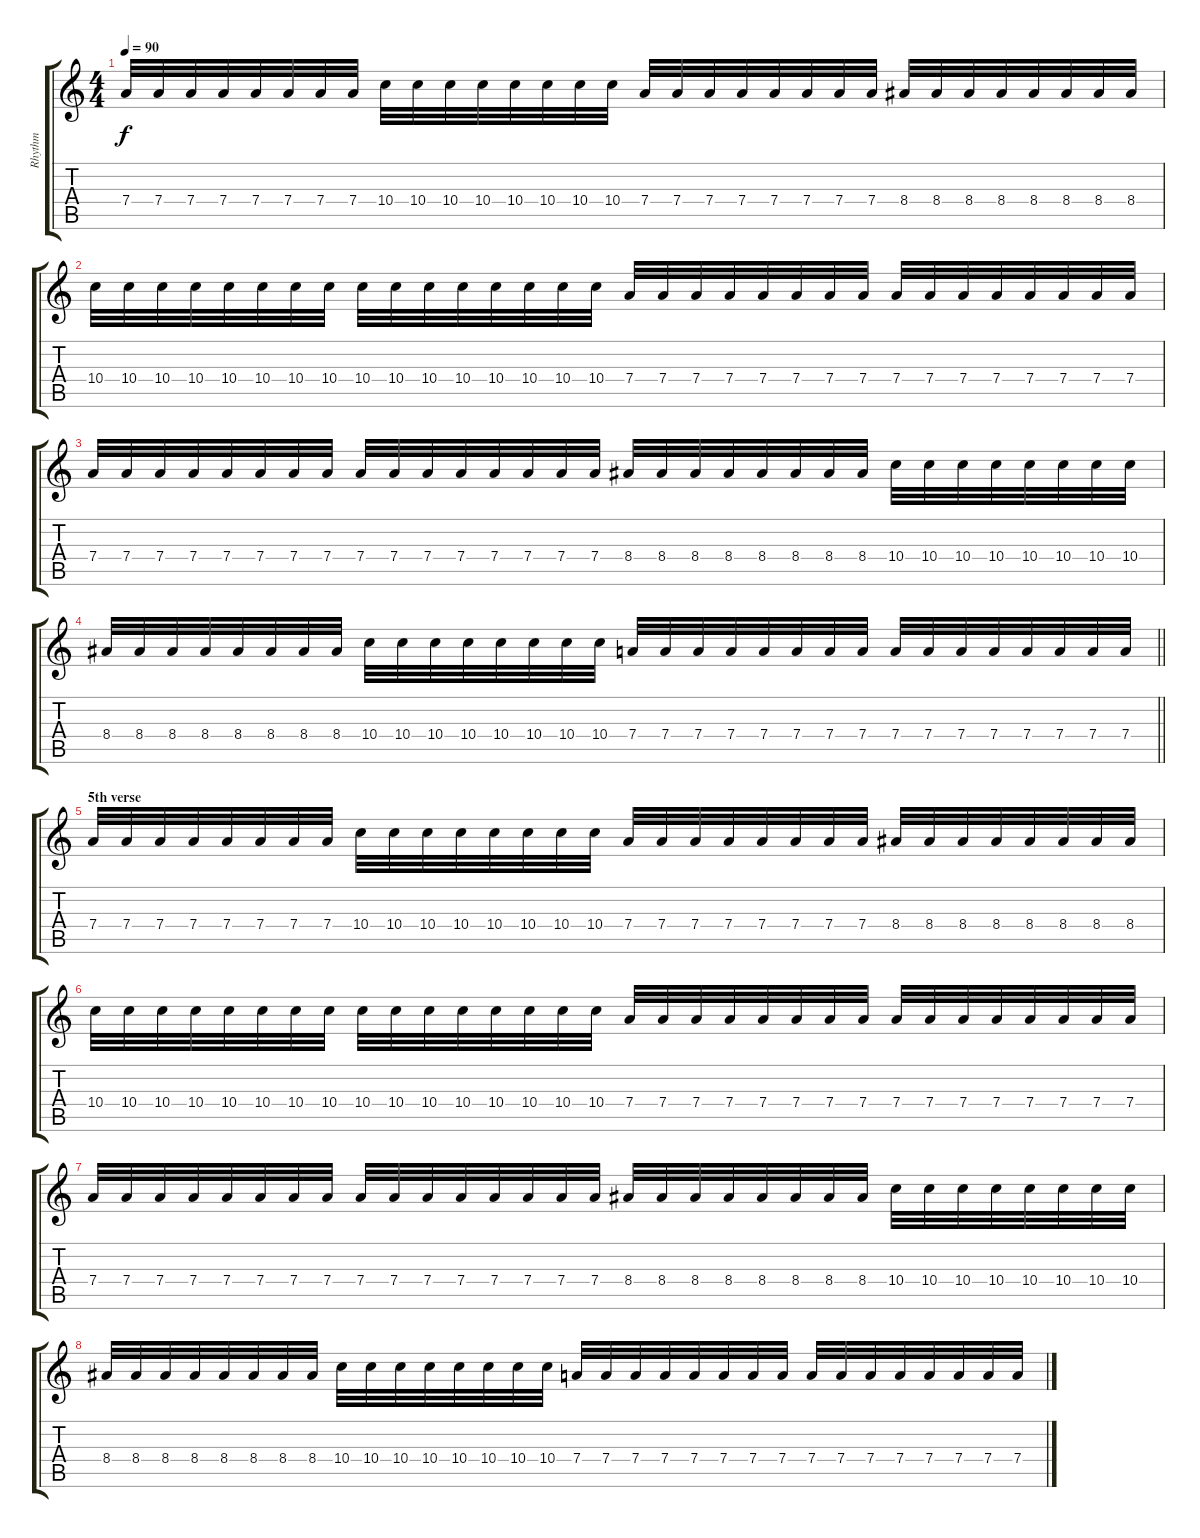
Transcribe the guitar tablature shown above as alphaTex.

\track ("Rhythm" "Rhythm") {instrument distortionguitar}
\staff {score tabs}
\tuning (E4 B3 G3 D3 A2 E2) {hide}
\ts (4 4)
\tempo 90
\clef g2
\ks c
7.4.32{dy f} 7.4.32 7.4.32 7.4.32 7.4.32 7.4.32 7.4.32 7.4.32 10.4.32 10.4.32 10.4.32 10.4.32 10.4.32 10.4.32 10.4.32 10.4.32 7.4.32 7.4.32 7.4.32 7.4.32 7.4.32 7.4.32 7.4.32 7.4.32 8.4.32 8.4.32 8.4.32 8.4.32 8.4.32 8.4.32 8.4.32 8.4.32 |
10.4.32 10.4.32 10.4.32 10.4.32 10.4.32 10.4.32 10.4.32 10.4.32 10.4.32 10.4.32 10.4.32 10.4.32 10.4.32 10.4.32 10.4.32 10.4.32 7.4.32 7.4.32 7.4.32 7.4.32 7.4.32 7.4.32 7.4.32 7.4.32 7.4.32 7.4.32 7.4.32 7.4.32 7.4.32 7.4.32 7.4.32 7.4.32 |
7.4.32 7.4.32 7.4.32 7.4.32 7.4.32 7.4.32 7.4.32 7.4.32 7.4.32 7.4.32 7.4.32 7.4.32 7.4.32 7.4.32 7.4.32 7.4.32 8.4.32 8.4.32 8.4.32 8.4.32 8.4.32 8.4.32 8.4.32 8.4.32 10.4.32 10.4.32 10.4.32 10.4.32 10.4.32 10.4.32 10.4.32 10.4.32 |
\barLineRight lightlight
8.4.32 8.4.32 8.4.32 8.4.32 8.4.32 8.4.32 8.4.32 8.4.32 10.4.32 10.4.32 10.4.32 10.4.32 10.4.32 10.4.32 10.4.32 10.4.32 7.4.32 7.4.32 7.4.32 7.4.32 7.4.32 7.4.32 7.4.32 7.4.32 7.4.32 7.4.32 7.4.32 7.4.32 7.4.32 7.4.32 7.4.32 7.4.32 |
\section ("" "5th verse")
7.4.32 7.4.32 7.4.32 7.4.32 7.4.32 7.4.32 7.4.32 7.4.32 10.4.32 10.4.32 10.4.32 10.4.32 10.4.32 10.4.32 10.4.32 10.4.32 7.4.32 7.4.32 7.4.32 7.4.32 7.4.32 7.4.32 7.4.32 7.4.32 8.4.32 8.4.32 8.4.32 8.4.32 8.4.32 8.4.32 8.4.32 8.4.32 |
10.4.32 10.4.32 10.4.32 10.4.32 10.4.32 10.4.32 10.4.32 10.4.32 10.4.32 10.4.32 10.4.32 10.4.32 10.4.32 10.4.32 10.4.32 10.4.32 7.4.32 7.4.32 7.4.32 7.4.32 7.4.32 7.4.32 7.4.32 7.4.32 7.4.32 7.4.32 7.4.32 7.4.32 7.4.32 7.4.32 7.4.32 7.4.32 |
7.4.32 7.4.32 7.4.32 7.4.32 7.4.32 7.4.32 7.4.32 7.4.32 7.4.32 7.4.32 7.4.32 7.4.32 7.4.32 7.4.32 7.4.32 7.4.32 8.4.32 8.4.32 8.4.32 8.4.32 8.4.32 8.4.32 8.4.32 8.4.32 10.4.32 10.4.32 10.4.32 10.4.32 10.4.32 10.4.32 10.4.32 10.4.32 |
8.4.32 8.4.32 8.4.32 8.4.32 8.4.32 8.4.32 8.4.32 8.4.32 10.4.32 10.4.32 10.4.32 10.4.32 10.4.32 10.4.32 10.4.32 10.4.32 7.4.32 7.4.32 7.4.32 7.4.32 7.4.32 7.4.32 7.4.32 7.4.32 7.4.32 7.4.32 7.4.32 7.4.32 7.4.32 7.4.32 7.4.32 7.4.32
